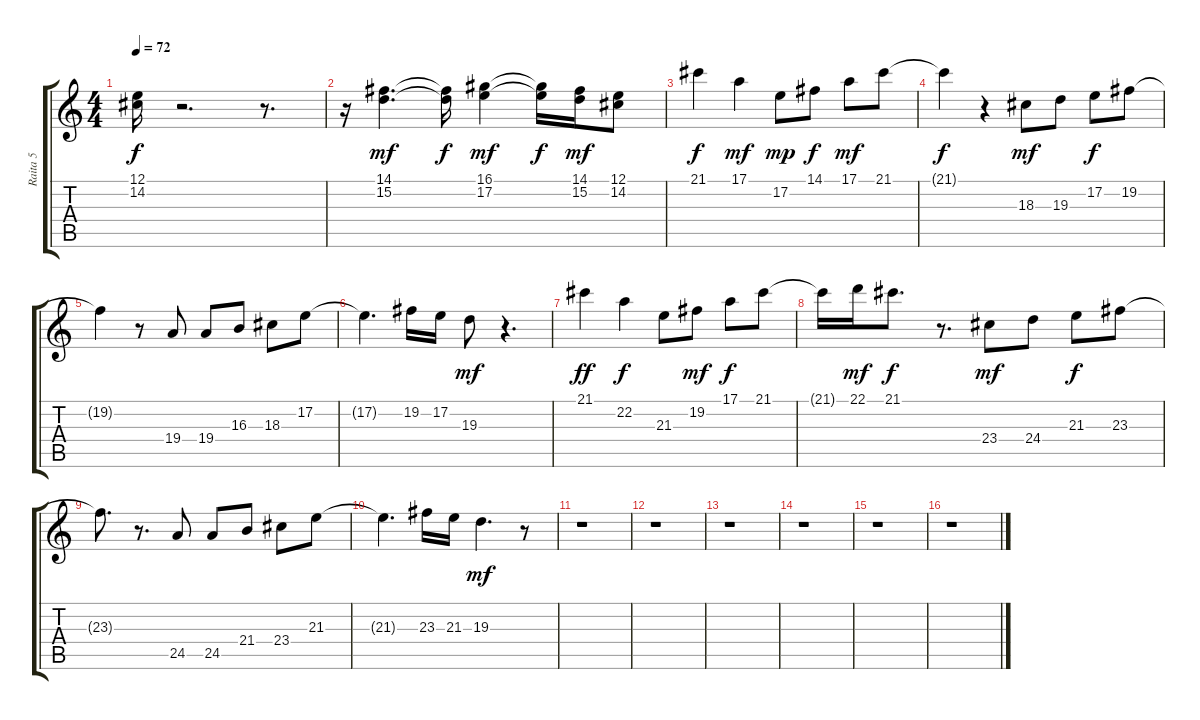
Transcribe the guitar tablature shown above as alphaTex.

\track ("Raita 5" "Raita 5") {instrument lead3calliope}
\staff {score tabs}
\tuning (E4 B3 G3 D3 A2 E2) {hide}
\ts (4 4)
\tempo 72
\clef g2
\ks c
(12.1{t} 14.2{t}).16{dy f} r.2{d} r.8{d} |
r.16 (14.1 15.2).4{d dy mf} (14.1{t} 15.2{t}).16{dy f} (16.1 17.2).4{dy mf} (16.1{t} 17.2{t}).16{dy f} (14.1 15.2).16{dy mf} (12.1 14.2).8 |
21.1.4{dy f} 17.1.4{dy mf} 17.2.8{dy mp} 14.1.8{dy f} 17.1.8{dy mf} 21.1.8 |
21.1{t}.4{dy f} r.4 18.3.8{dy mf} 19.3.8 17.2.8{dy f} 19.2.8 |
19.2{t}.4 r.8 19.4.8 19.4.8 16.3.8 18.3.8 17.2.8 |
17.2{t}.4{d} 19.2.16 17.2.16 19.3.8{dy mf} r.4{d} |
21.1.4{dy ff} 22.2.4{dy f} 21.3.8 19.2.8{dy mf} 17.1.8{dy f} 21.1.8 |
21.1{t}.16 22.1.16{dy mf} 21.1.8{d dy f} r.8{d} 23.4.8{dy mf} 24.4.8 21.3.8{dy f} 23.3.8 |
23.3{t}.8{d} r.8{d} 24.5.8 24.5.8 21.4.8 23.4.8 21.3.8 |
21.3{t}.4{d} 23.3.16 21.3.16 19.3.4{d dy mf} r.8 |
r.1 |
r.1 |
r.1 |
r.1 |
r.1 |
r.1
